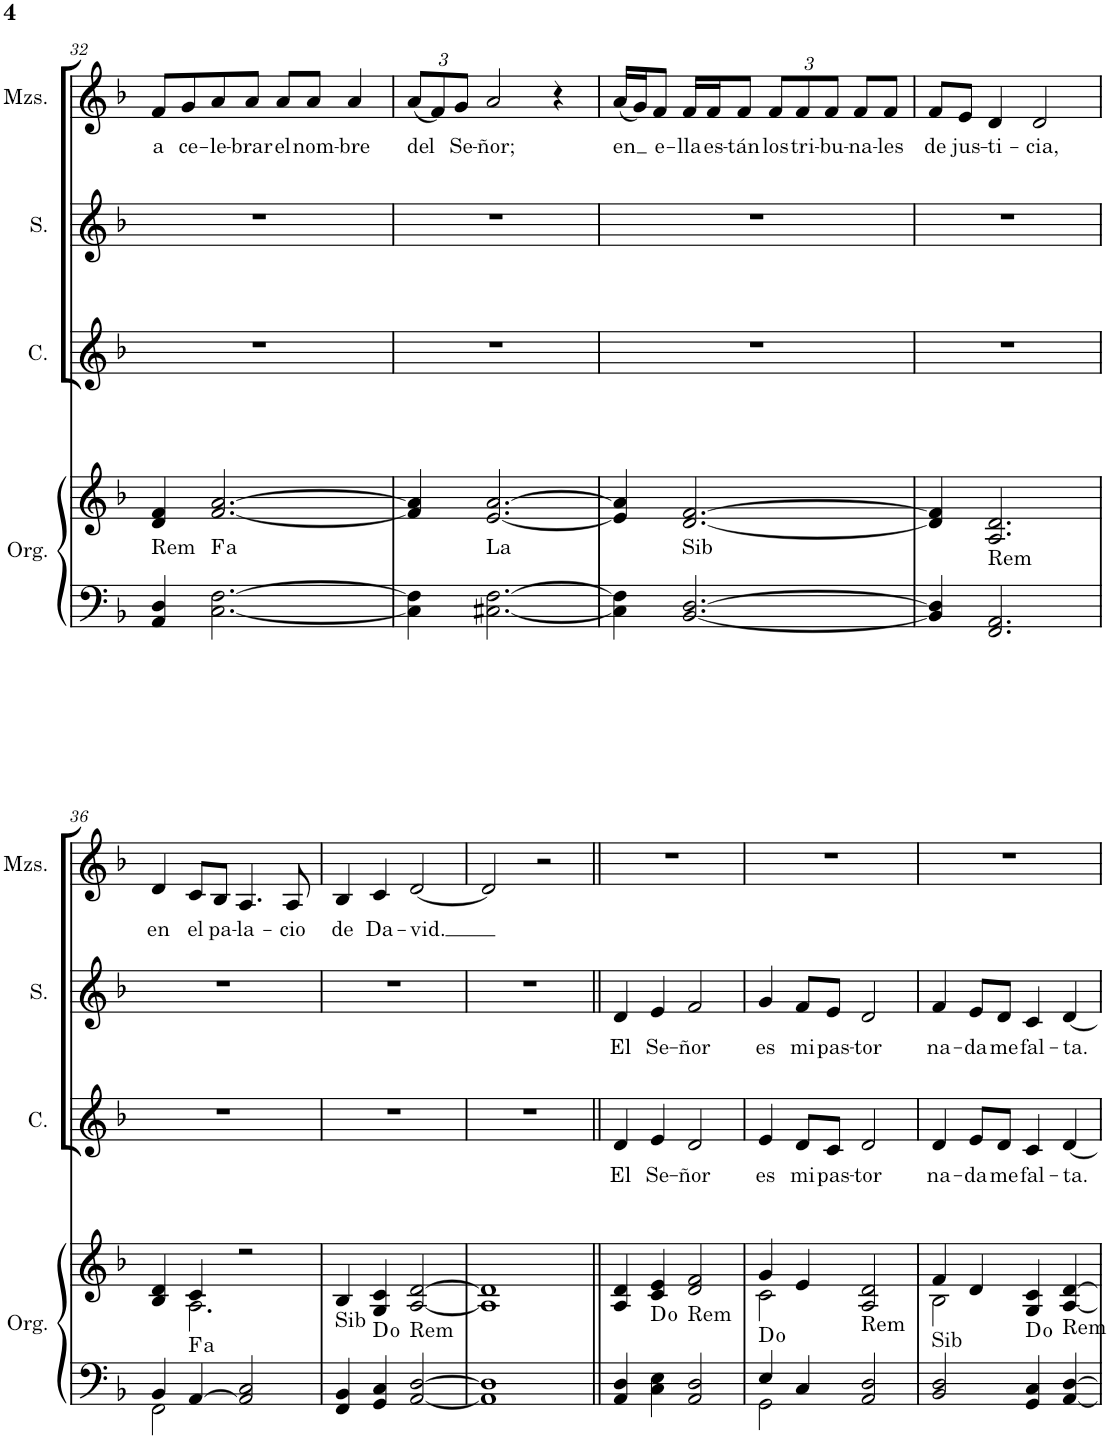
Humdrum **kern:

**kern	**kern	**harte	**kern	**text	**kern	**text	**kern	**text
*part4	*part4	*part4	*part3	*part3	*part2	*part2	*part1	*part1
*staff5	*staff4	*	*staff3	*staff3	*staff2	*staff2	*staff1	*staff1
*I"Órgano	*	*	*I"Contralto	*	*I"Soprano	*	*I"Solista	*
*	*	*	*I'C.	*	*I'S.	*	*	*
!!LO:PB:g=z
*clefF4	*clefG2	*	*clefG2	*	*clefG2	*	*clefG2	*
*k[b-]	*k[b-]	*	*k[b-]	*	*k[b-]	*	*k[b-]	*
*M4/4	*M4/4	*	*M4/4	*	*M4/4	*	*M4/4	*
=32	=32	=32	=32	=32	=32	=32	=32	=32
!	!	!LO:H:kt=Rem	!	!	!	!	!	!LO:LY:b
4AA/ 4D/	4d/ 4f/	N	1r	.	1r	.	8f/L	a
!	!	!	!	!	!	!	!	!LO:LY:b
.	.	.	.	.	.	.	8g/	-ce-
!	!	!LO:H:kt=a	!	!	!	!	!	!LO:LY:b
[2.C\ [2.F\	[2.f/ [2.a/	.	.	.	.	.	8a/	-le-
!	!	!	!	!	!	!	!	!LO:LY:b
.	.	.	.	.	.	.	8a/J	-brar
!	!	!	!	!	!	!	!	!LO:LY:b
.	.	.	.	.	.	.	8a/L	el
!	!	!	!	!	!	!	!	!LO:LY:b
.	.	.	.	.	.	.	8a/J	nom-
!	!	!	!	!	!	!	!	!LO:LY:b
.	.	.	.	.	.	.	4a/	-bre
=33	=33	=33	=33	=33	=33	=33	=33	=33
*	*	*	*	*	*	*	*Xbrackettup	*
!	!	!	!	!	!	!	!	!LO:LY:b
4C\] 4F\]	4f/] 4a/]	.	1r	.	1r	.	(12a/L	del
.	.	.	.	.	.	.	12f/)	.
!	!	!	!	!	!	!	!	!LO:LY:b
.	.	.	.	.	.	.	12g/J	Se-
!	!	!LO:H:kt=La	!	!	!	!	!	!LO:LY:b
[2.C#X\ [2.F\	[2.e/ [2.a/	N	.	.	.	.	2a/	-ñor;
.	.	.	.	.	.	.	4r	.
=34	=34	=34	=34	=34	=34	=34	=34	=34
!	!	!	!	!	!	!	!	!LO:LY:b
4C#\] 4F\]	4e/] 4a/]	.	1r	.	1r	.	(16a/LL	en
.	.	.	.	.	.	.	16g/J)	.
!	!	!	!	!	!	!	!	!LO:LY:b
.	.	.	.	.	.	.	8f/J	e-
!	!	!LO:H:kt=Sib	!	!	!	!	!	!LO:LY:b
[2.BB-/ [2.D/	[2.d/ [2.f/	N	.	.	.	.	16f/LL	-lla
!	!	!	!	!	!	!	!	!LO:LY:b
.	.	.	.	.	.	.	16f/J	es-
!	!	!	!	!	!	!	!	!LO:LY:b
.	.	.	.	.	.	.	8f/J	-tán
!	!	!	!	!	!	!	!	!LO:LY:b
.	.	.	.	.	.	.	12f/L	los
!	!	!	!	!	!	!	!	!LO:LY:b
.	.	.	.	.	.	.	12f/	tri-
!	!	!	!	!	!	!	!	!LO:LY:b
.	.	.	.	.	.	.	12f/J	-bu-
!	!	!	!	!	!	!	!	!LO:LY:b
.	.	.	.	.	.	.	8f/L	-na-
!	!	!	!	!	!	!	!	!LO:LY:b
.	.	.	.	.	.	.	8f/J	-les
=35	=35	=35	=35	=35	=35	=35	=35	=35
!	!	!	!	!	!	!	!	!LO:LY:b
4BB-/] 4D/]	4d/] 4f/]	.	1r	.	1r	.	8f/L	de
!	!	!	!	!	!	!	!	!LO:LY:b
.	.	.	.	.	.	.	8e/J	jus-
!	!	!LO:H:kt=Rem	!	!	!	!	!	!LO:LY:b
2.FF/ 2.AA/	2.A/ 2.d/	N	.	.	.	.	4d/	-ti-
!	!	!	!	!	!	!	!	!LO:LY:b
.	.	.	.	.	.	.	2d/	-cia,
!!LO:LB:g=z
=36	=36	=36	=36	=36	=36	=36	=36	=36
*^	*^	*	*	*	*	*	*	*
!	!	!	!	!	!	!	!	!	!	!LO:LY:b
4BB-/	2FF\	4B-/ 4d/	4ryy	.	1r	.	1r	.	4d/	en
!	!	!	!	!LO:H:kt=a	!	!	!	!	!	!LO:LY:b
[4AA/	.	4c/	2.A\	.	.	.	.	.	8c/L	el
!	!	!	!	!	!	!	!	!	!	!LO:LY:b
.	.	.	.	.	.	.	.	.	8B-/J	pa-
!	!	!	!	!	!	!	!	!	!	!LO:LY:b
2AA/] 2C/	2ryy	2r	.	.	.	.	.	.	4.A/	-la-
!	!	!	!	!	!	!	!	!	!	!LO:LY:b
.	.	.	.	.	.	.	.	.	8A/	-cio
*v	*v	*	*	*	*	*	*	*	*	*
*	*v	*v	*	*	*	*	*	*	*
=37	=37	=37	=37	=37	=37	=37	=37	=37
!	!	!LO:H:kt=Sib	!	!	!	!	!	!LO:LY:b
4FF/ 4BB-/	4B-/	N	1r	.	1r	.	4B-/	de
!	!	!	!	!	!	!	!	!LO:LY:b
4GG/ 4C/	4G/ 4c/	D:dim	.	.	.	.	4c/	Da-
!	!	!LO:H:kt=Rem	!	!	!	!	!	!LO:LY:b
[2AA/ [2D/	[2A/ [2d/	N	.	.	.	.	[2d/	-vid.
=38	=38	=38	=38	=38	=38	=38	=38	=38
1AA] 1D]	1A] 1d]	.	1r	.	1r	.	2d/]	.
.	.	.	.	.	.	.	2r	.
=39||	=39||	=39||	=39||	=39||	=39||	=39||	=39||	=39||
!	!	!	!	!LO:LY:b	!	!LO:LY:b	!	!
4AA/ 4D/	4A/ 4d/	.	4d/	El	4d/	El	1r	.
!	!	!	!	!LO:LY:b	!	!LO:LY:b	!	!
4C\ 4E\	4c/ 4e/	D:dim	4e/	Se-	4e/	Se-	.	.
!	!	!LO:H:kt=Rem	!	!LO:LY:b	!	!LO:LY:b	!	!
2AA/ 2D/	2d/ 2f/	N	2d/	-ñor	2f/	-ñor	.	.
=40	=40	=40	=40	=40	=40	=40	=40	=40
*^	*^	*	*	*	*	*	*	*
!	!	!	!	!	!	!LO:LY:b	!	!LO:LY:b	!	!
4E/	2GG\	4g/	2c\	D:dim	4e/	es	4g/	es	1r	.
!	!	!	!	!	!	!LO:LY:b	!	!LO:LY:b	!	!
4C/	.	4e/	.	.	8d/L	mi	8f/L	mi	.	.
!	!	!	!	!	!	!LO:LY:b	!	!LO:LY:b	!	!
.	.	.	.	.	8c/J	pas-	8e/J	pas-	.	.
!	!	!	!	!LO:H:kt=Rem	!	!LO:LY:b	!	!LO:LY:b	!	!
2AA/ 2D/	2ryy	2A/ 2d/	2ryy	N	2d/	-tor	2d/	-tor	.	.
=41	=41	=41	=41	=41	=41	=41	=41	=41	=41	=41
!	!	!	!	!LO:H:kt=Sib	!	!LO:LY:b	!	!LO:LY:b	!	!
*v	*v	*	*	*	*	*	*	*	*	*
2BB-/ 2D/	4f/	2B-\	N	4d/	na-	4f/	na-	1r	.
!	!	!	!	!	!LO:LY:b	!	!LO:LY:b	!	!
.	4d/	.	.	8e/L	-da	8e/L	-da	.	.
!	!	!	!	!	!LO:LY:b	!	!LO:LY:b	!	!
.	.	.	.	8d/J	me	8d/J	me	.	.
!	!	!	!	!	!LO:LY:b	!	!LO:LY:b	!	!
4GG/ 4C/	4G/ 4c/	2ryy	D:dim	4c/	fal-	4c/	fal-	.	.
!	!	!	!LO:H:kt=Rem	!	!LO:LY:b	!	!LO:LY:b	!	!
[4AA/ [4D/	[4A/ [4d/	.	N	[4d/	-ta.	[4d/	-ta.	.	.
*	*v	*v	*	*	*	*	*	*	*
=	=	=	=	=	=	=	=	=
*-	*-	*-	*-	*-	*-	*-	*-	*-
